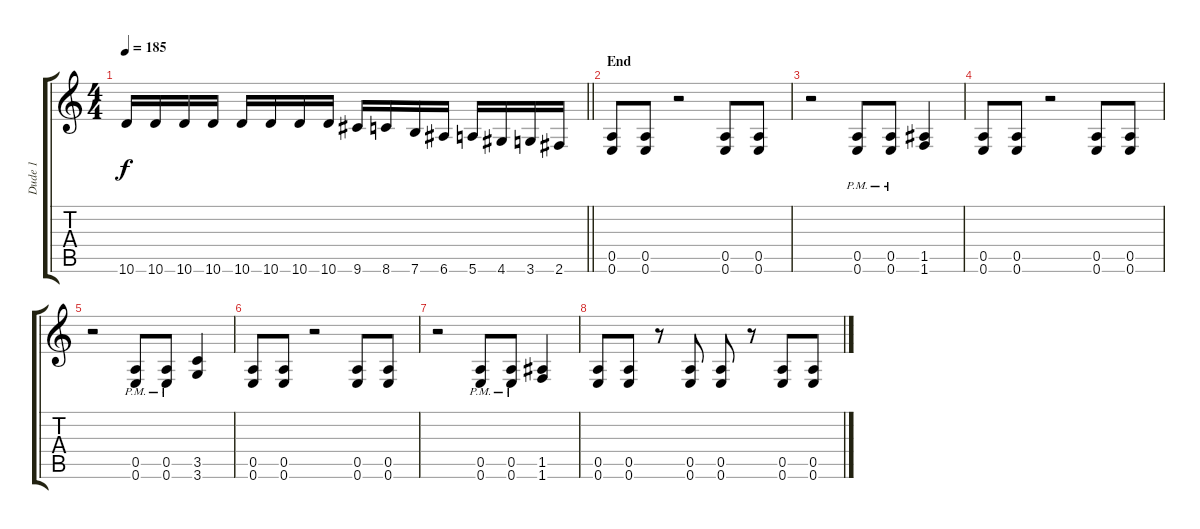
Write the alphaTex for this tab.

\track ("Dude 1" "Dude 1") {instrument distortionguitar}
\staff {score tabs}
\tuning (E4 B3 G3 D3 A2 E2) {hide}
\ts (4 4)
\tempo 185
\clef g2
\barLineRight lightlight
\ks c
10.6.16{dy f} 10.6.16 10.6.16 10.6.16 10.6.16 10.6.16 10.6.16 10.6.16 9.6.16 8.6.16 7.6.16 6.6.16 5.6.16 4.6.16 3.6.16 2.6.16 |
\section ("" "End")
(0.5 0.6).8 (0.5 0.6).8 r.2 (0.5 0.6).8 (0.5 0.6).8 |
r.2 (0.5{pm} 0.6{pm}).8 (0.5{pm} 0.6{pm}).8 (1.5 1.6).4 |
(0.5 0.6).8 (0.5 0.6).8 r.2 (0.5 0.6).8 (0.5 0.6).8 |
r.2 (0.5{pm} 0.6{pm}).8 (0.5{pm} 0.6{pm}).8 (3.5 3.6).4 |
(0.5 0.6).8 (0.5 0.6).8 r.2 (0.5 0.6).8 (0.5 0.6).8 |
r.2 (0.5{pm} 0.6{pm}).8 (0.5{pm} 0.6{pm}).8 (1.5 1.6).4 |
(0.5 0.6).8 (0.5 0.6).8 r.8 (0.5 0.6).8 (0.5 0.6).8 r.8 (0.5 0.6).8 (0.5 0.6).8
